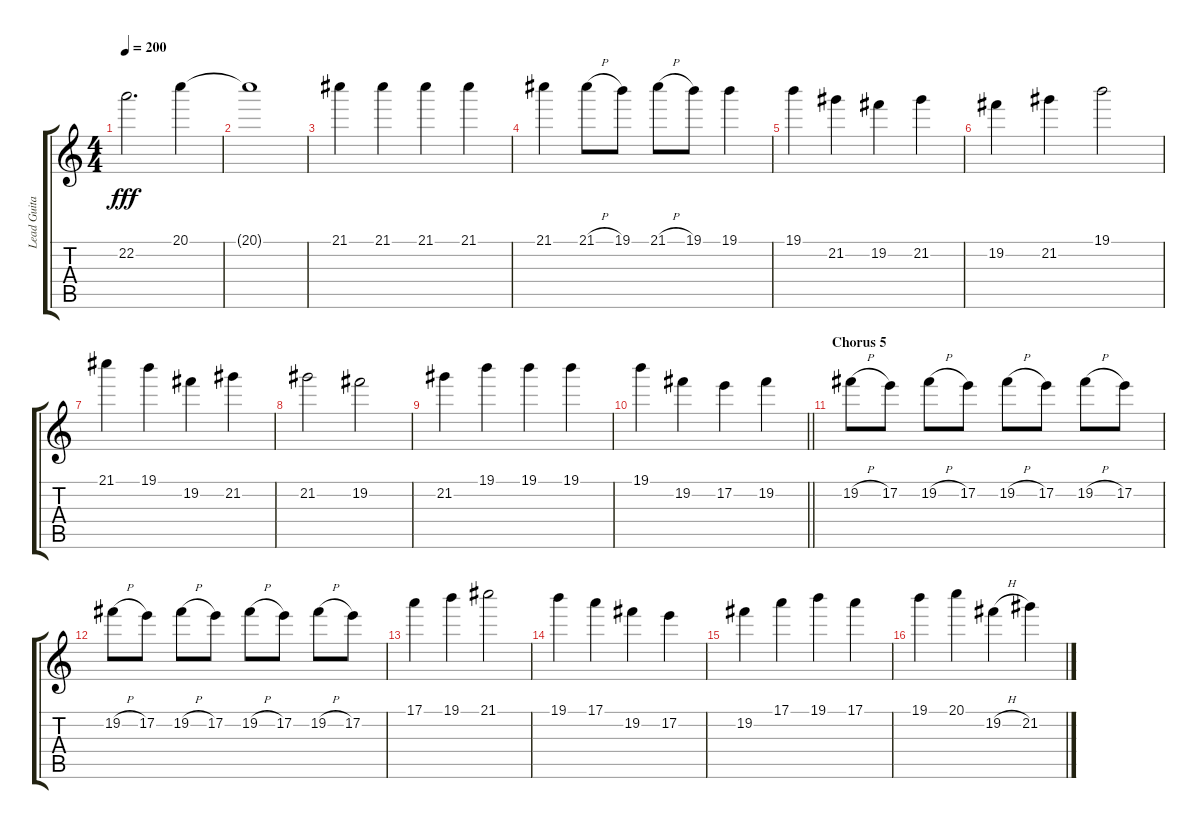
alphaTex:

\track ("Lead Guitar" "Lead Guita") {instrument distortionguitar}
\staff {score tabs}
\tuning (E4 B3 G3 D3 A2 E2) {hide}
\ts (4 4)
\tempo 200
\clef g2
\ks c
22.2.2{d dy fff} 20.1.4 |
20.1{t}.1 |
21.1.4 21.1.4 21.1.4 21.1.4 |
21.1.4 21.1{h}.8 19.1.8 21.1{h}.8 19.1.8 19.1.4 |
19.1.4 21.2.4 19.2.4 21.2.4 |
19.2.4 21.2.4 19.1.2 |
21.1.4 19.1.4 19.2.4 21.2.4 |
21.2.2 19.2.2 |
21.2.4 19.1.4 19.1.4 19.1.4 |
\barLineRight lightlight
19.1.4 19.2.4 17.2.4 19.2.4 |
\section ("" "Chorus 5")
19.2{h}.8 17.2.8 19.2{h}.8 17.2.8 19.2{h}.8 17.2.8 19.2{h}.8 17.2.8 |
19.2{h}.8 17.2.8 19.2{h}.8 17.2.8 19.2{h}.8 17.2.8 19.2{h}.8 17.2.8 |
17.1.4 19.1.4 21.1.2 |
19.1.4 17.1.4 19.2.4 17.2.4 |
19.2.4 17.1.4 19.1.4 17.1.4 |
19.1.4 20.1.4 19.2{h}.4 21.2.4
